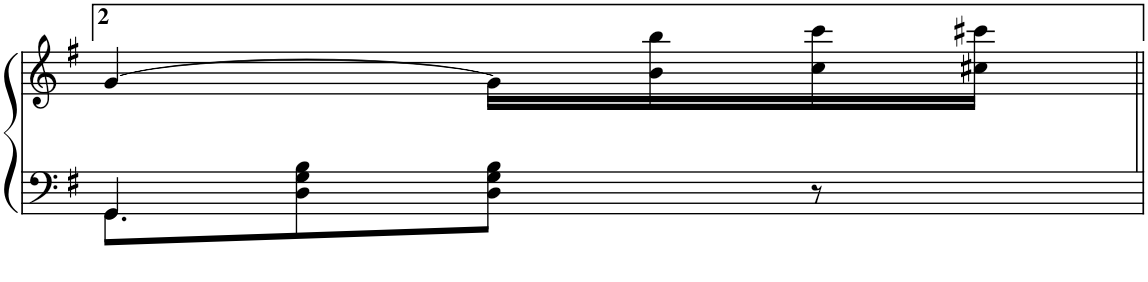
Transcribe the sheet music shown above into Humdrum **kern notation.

**kern	**kern
*part1	*part1
*staff2	*staff1
*I"Piano	*
*I'Pno.	*
!!LO:PB:g=z
*clefF4	*clefG2
*k[f#]	*k[f#]
*G:	*G:
*M2/4	*M2/4
=21	=21
*^	*
!LO:N:head=solid	!LO:N:head=solid	!
8GG\L	4.GG/	[4g/
8D\ 8G\ 8B\	.	.
8D\ 8G\ 8B\J	.	16g\LL]
.	.	16b\ 16bb\
8r	8ryy	16cc\ 16ccc\
.	.	16cc#X\ 16ccc#X\JJ
*v	*v	*
=||	=||
*-	*-
